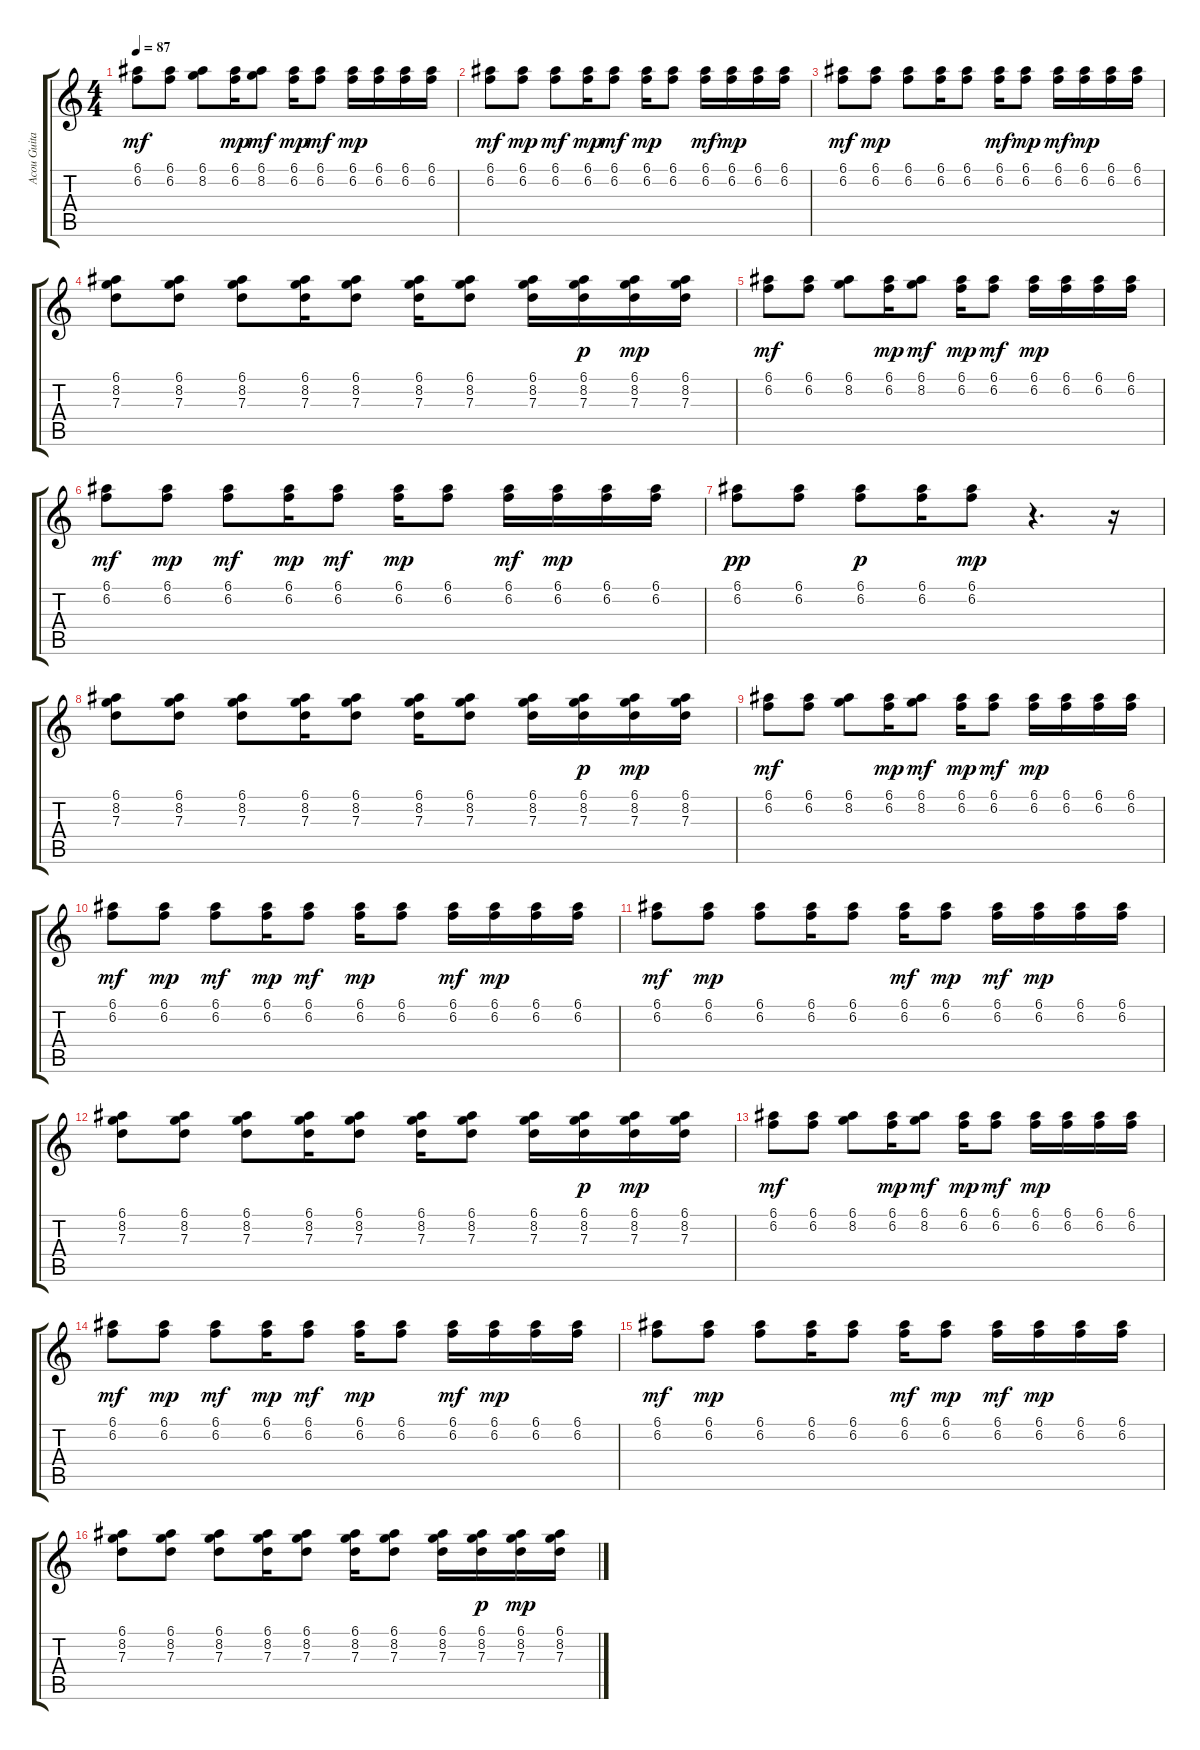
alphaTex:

\track ("Acou Guita" "Acou Guita") {instrument acousticguitarsteel}
\staff {score tabs}
\tuning (E4 B3 G3 D3 A2 E2) {hide}
\ts (4 4)
\tempo 87
\clef g2
\ks c
(6.1 6.2).8{dy mf} (6.1 6.2).8 (6.1 8.2).8 (6.1 6.2).16{dy mp} (6.1 8.2).8{dy mf} (6.1 6.2).16{dy mp} (6.1 6.2).8{dy mf} (6.1 6.2).16{dy mp} (6.1 6.2).16 (6.1 6.2).16 (6.1 6.2).16 |
(6.1 6.2).8{dy mf} (6.1 6.2).8{dy mp} (6.1 6.2).8{dy mf} (6.1 6.2).16{dy mp} (6.1 6.2).8{dy mf} (6.1 6.2).16{dy mp} (6.1 6.2).8 (6.1 6.2).16{dy mf} (6.1 6.2).16{dy mp} (6.1 6.2).16 (6.1 6.2).16 |
(6.1 6.2).8{dy mf} (6.1 6.2).8{dy mp} (6.1 6.2).8 (6.1 6.2).16 (6.1 6.2).8 (6.1 6.2).16{dy mf} (6.1 6.2).8{dy mp} (6.1 6.2).16{dy mf} (6.1 6.2).16{dy mp} (6.1 6.2).16 (6.1 6.2).16 |
(6.1 8.2 7.3).8 (6.1 8.2 7.3).8 (6.1 8.2 7.3).8 (6.1 8.2 7.3).16 (6.1 8.2 7.3).8 (6.1 8.2 7.3).16 (6.1 8.2 7.3).8 (6.1 8.2 7.3).16 (6.1 8.2 7.3).16{dy p} (6.1 8.2 7.3).16{dy mp} (6.1 8.2 7.3).16 |
(6.1 6.2).8{dy mf} (6.1 6.2).8 (6.1 8.2).8 (6.1 6.2).16{dy mp} (6.1 8.2).8{dy mf} (6.1 6.2).16{dy mp} (6.1 6.2).8{dy mf} (6.1 6.2).16{dy mp} (6.1 6.2).16 (6.1 6.2).16 (6.1 6.2).16 |
(6.1 6.2).8{dy mf} (6.1 6.2).8{dy mp} (6.1 6.2).8{dy mf} (6.1 6.2).16{dy mp} (6.1 6.2).8{dy mf} (6.1 6.2).16{dy mp} (6.1 6.2).8 (6.1 6.2).16{dy mf} (6.1 6.2).16{dy mp} (6.1 6.2).16 (6.1 6.2).16 |
(6.1 6.2).8{dy pp} (6.1 6.2).8 (6.1 6.2).8{dy p} (6.1 6.2).16 (6.1 6.2).8{dy mp} r.4{d} r.16 |
(6.1 8.2 7.3).8 (6.1 8.2 7.3).8 (6.1 8.2 7.3).8 (6.1 8.2 7.3).16 (6.1 8.2 7.3).8 (6.1 8.2 7.3).16 (6.1 8.2 7.3).8 (6.1 8.2 7.3).16 (6.1 8.2 7.3).16{dy p} (6.1 8.2 7.3).16{dy mp} (6.1 8.2 7.3).16 |
(6.1 6.2).8{dy mf} (6.1 6.2).8 (6.1 8.2).8 (6.1 6.2).16{dy mp} (6.1 8.2).8{dy mf} (6.1 6.2).16{dy mp} (6.1 6.2).8{dy mf} (6.1 6.2).16{dy mp} (6.1 6.2).16 (6.1 6.2).16 (6.1 6.2).16 |
(6.1 6.2).8{dy mf} (6.1 6.2).8{dy mp} (6.1 6.2).8{dy mf} (6.1 6.2).16{dy mp} (6.1 6.2).8{dy mf} (6.1 6.2).16{dy mp} (6.1 6.2).8 (6.1 6.2).16{dy mf} (6.1 6.2).16{dy mp} (6.1 6.2).16 (6.1 6.2).16 |
(6.1 6.2).8{dy mf} (6.1 6.2).8{dy mp} (6.1 6.2).8 (6.1 6.2).16 (6.1 6.2).8 (6.1 6.2).16{dy mf} (6.1 6.2).8{dy mp} (6.1 6.2).16{dy mf} (6.1 6.2).16{dy mp} (6.1 6.2).16 (6.1 6.2).16 |
(6.1 8.2 7.3).8 (6.1 8.2 7.3).8 (6.1 8.2 7.3).8 (6.1 8.2 7.3).16 (6.1 8.2 7.3).8 (6.1 8.2 7.3).16 (6.1 8.2 7.3).8 (6.1 8.2 7.3).16 (6.1 8.2 7.3).16{dy p} (6.1 8.2 7.3).16{dy mp} (6.1 8.2 7.3).16 |
(6.1 6.2).8{dy mf} (6.1 6.2).8 (6.1 8.2).8 (6.1 6.2).16{dy mp} (6.1 8.2).8{dy mf} (6.1 6.2).16{dy mp} (6.1 6.2).8{dy mf} (6.1 6.2).16{dy mp} (6.1 6.2).16 (6.1 6.2).16 (6.1 6.2).16 |
(6.1 6.2).8{dy mf} (6.1 6.2).8{dy mp} (6.1 6.2).8{dy mf} (6.1 6.2).16{dy mp} (6.1 6.2).8{dy mf} (6.1 6.2).16{dy mp} (6.1 6.2).8 (6.1 6.2).16{dy mf} (6.1 6.2).16{dy mp} (6.1 6.2).16 (6.1 6.2).16 |
(6.1 6.2).8{dy mf} (6.1 6.2).8{dy mp} (6.1 6.2).8 (6.1 6.2).16 (6.1 6.2).8 (6.1 6.2).16{dy mf} (6.1 6.2).8{dy mp} (6.1 6.2).16{dy mf} (6.1 6.2).16{dy mp} (6.1 6.2).16 (6.1 6.2).16 |
(6.1 8.2 7.3).8 (6.1 8.2 7.3).8 (6.1 8.2 7.3).8 (6.1 8.2 7.3).16 (6.1 8.2 7.3).8 (6.1 8.2 7.3).16 (6.1 8.2 7.3).8 (6.1 8.2 7.3).16 (6.1 8.2 7.3).16{dy p} (6.1 8.2 7.3).16{dy mp} (6.1 8.2 7.3).16
